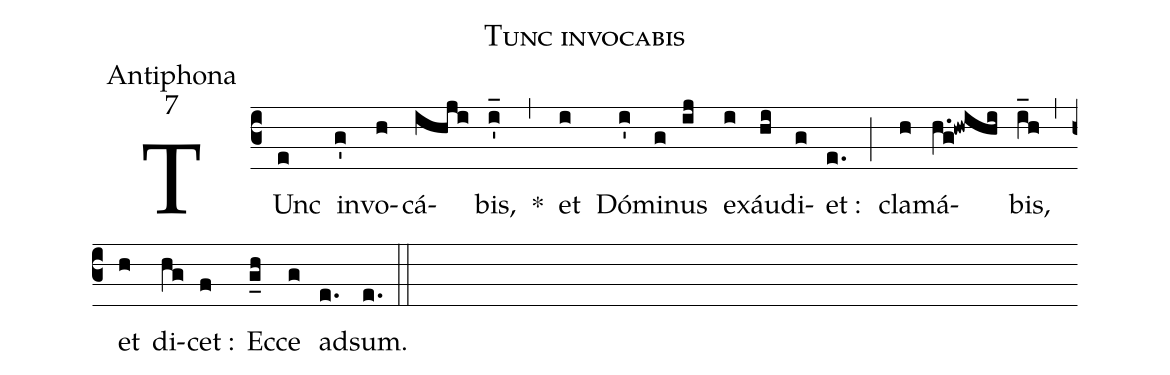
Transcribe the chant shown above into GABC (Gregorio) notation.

name:Tunc invocabis;
office-part:Antiphona;
mode:7;
%%
(c3) TUnc(e) in(g')vo(h)cá(ihji)bis,(i'_) *(,) et(i) Dó(i')mi(g)nus(ij) ex(i)áu(hi)di(g)et :(e.) (;) cla(h)má(h.g!hwihi)bis,(i_h) (,) et(h) di(hg)cet :(f) Ec(g_h)ce(g) ad(e.)sum.(e.) (::)
